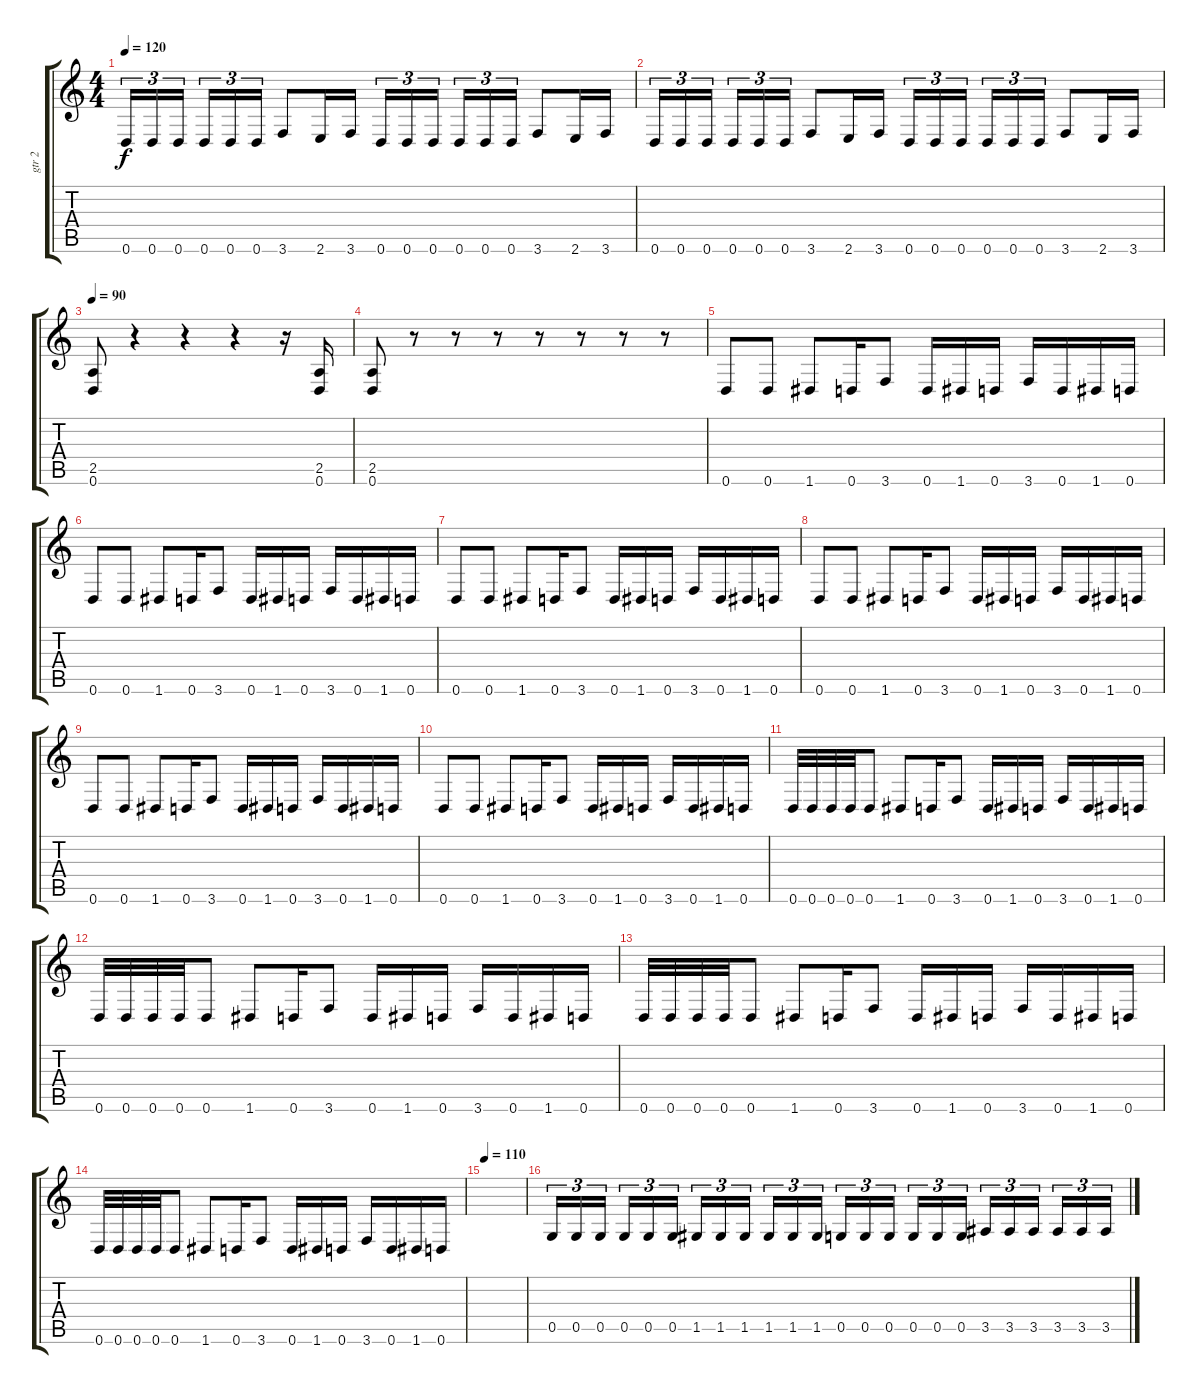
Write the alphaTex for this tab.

\track ("gtr 2" "gtr 2") {instrument distortionguitar}
\staff {score tabs}
\tuning (D4 A3 F3 C3 G2 D2) {hide}
\ts (4 4)
\tempo 120
\clef g2
\ks c
0.6.16{tu (3 2) dy f} 0.6.16{tu (3 2)} 0.6.16{tu (3 2)} 0.6.16{tu (3 2)} 0.6.16{tu (3 2)} 0.6.16{tu (3 2)} 3.6.8 2.6.16 3.6.16 0.6.16{tu (3 2)} 0.6.16{tu (3 2)} 0.6.16{tu (3 2)} 0.6.16{tu (3 2)} 0.6.16{tu (3 2)} 0.6.16{tu (3 2)} 3.6.8 2.6.16 3.6.16 |
0.6.16{tu (3 2)} 0.6.16{tu (3 2)} 0.6.16{tu (3 2)} 0.6.16{tu (3 2)} 0.6.16{tu (3 2)} 0.6.16{tu (3 2)} 3.6.8 2.6.16 3.6.16 0.6.16{tu (3 2)} 0.6.16{tu (3 2)} 0.6.16{tu (3 2)} 0.6.16{tu (3 2)} 0.6.16{tu (3 2)} 0.6.16{tu (3 2)} 3.6.8 2.6.16 3.6.16 |
\tempo 90
(2.5 0.6).8 r.4 r.4 r.4 r.16 (2.5 0.6).16 |
(2.5 0.6).8 r.8 r.8 r.8 r.8 r.8 r.8 r.8 |
0.6.8 0.6.8 1.6.8 0.6.16 3.6.8 0.6.16 1.6.16 0.6.16 3.6.16 0.6.16 1.6.16 0.6.16 |
0.6.8 0.6.8 1.6.8 0.6.16 3.6.8 0.6.16 1.6.16 0.6.16 3.6.16 0.6.16 1.6.16 0.6.16 |
0.6.8 0.6.8 1.6.8 0.6.16 3.6.8 0.6.16 1.6.16 0.6.16 3.6.16 0.6.16 1.6.16 0.6.16 |
0.6.8 0.6.8 1.6.8 0.6.16 3.6.8 0.6.16 1.6.16 0.6.16 3.6.16 0.6.16 1.6.16 0.6.16 |
0.6.8 0.6.8 1.6.8 0.6.16 3.6.8 0.6.16 1.6.16 0.6.16 3.6.16 0.6.16 1.6.16 0.6.16 |
0.6.8 0.6.8 1.6.8 0.6.16 3.6.8 0.6.16 1.6.16 0.6.16 3.6.16 0.6.16 1.6.16 0.6.16 |
0.6.32 0.6.32 0.6.32 0.6.32 0.6.8 1.6.8 0.6.16 3.6.8 0.6.16 1.6.16 0.6.16 3.6.16 0.6.16 1.6.16 0.6.16 |
0.6.32 0.6.32 0.6.32 0.6.32 0.6.8 1.6.8 0.6.16 3.6.8 0.6.16 1.6.16 0.6.16 3.6.16 0.6.16 1.6.16 0.6.16 |
0.6.32 0.6.32 0.6.32 0.6.32 0.6.8 1.6.8 0.6.16 3.6.8 0.6.16 1.6.16 0.6.16 3.6.16 0.6.16 1.6.16 0.6.16 |
0.6.32 0.6.32 0.6.32 0.6.32 0.6.8 1.6.8 0.6.16 3.6.8 0.6.16 1.6.16 0.6.16 3.6.16 0.6.16 1.6.16 0.6.16 |
\tempo 110
|
0.5.16{tu (3 2)} 0.5.16{tu (3 2)} 0.5.16{tu (3 2)} 0.5.16{tu (3 2)} 0.5.16{tu (3 2)} 0.5.16{tu (3 2)} 1.5.16{tu (3 2)} 1.5.16{tu (3 2)} 1.5.16{tu (3 2)} 1.5.16{tu (3 2)} 1.5.16{tu (3 2)} 1.5.16{tu (3 2)} 0.5.16{tu (3 2)} 0.5.16{tu (3 2)} 0.5.16{tu (3 2)} 0.5.16{tu (3 2)} 0.5.16{tu (3 2)} 0.5.16{tu (3 2)} 3.5.16{tu (3 2)} 3.5.16{tu (3 2)} 3.5.16{tu (3 2)} 3.5.16{tu (3 2)} 3.5.16{tu (3 2)} 3.5.16{tu (3 2)}
